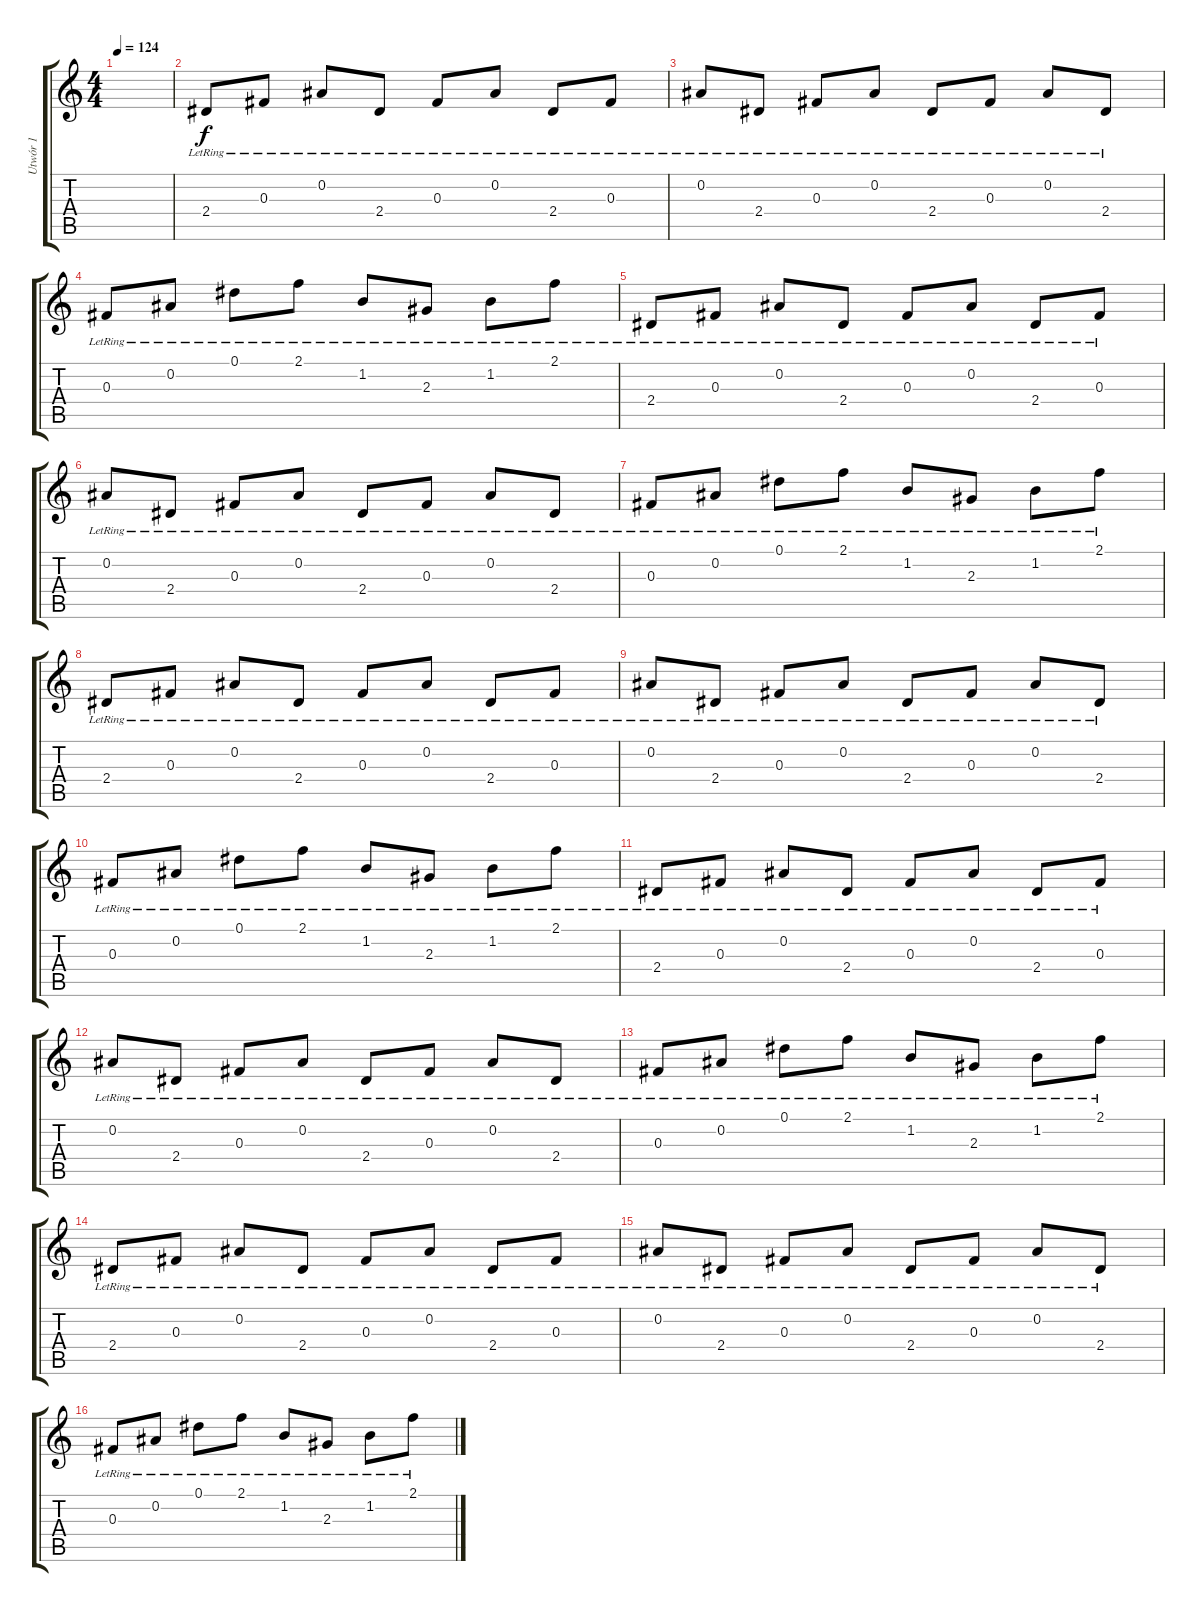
\track ("Utwór 1" "Utwór 1") {instrument acousticguitarnylon}
\staff {score tabs}
\tuning (Eb4 Bb3 Gb3 Db3 Ab2 Eb2) {hide}
\ts (4 4)
\tempo 124
\clef g2
\ks c
|
2.4{lr}.8 0.3{lr}.8 0.2{lr}.8 2.4{lr}.8 0.3{lr}.8 0.2{lr}.8 2.4{lr}.8 0.3{lr}.8 |
0.2{lr}.8 2.4{lr}.8 0.3{lr}.8 0.2{lr}.8 2.4{lr}.8 0.3{lr}.8 0.2{lr}.8 2.4{lr}.8 |
0.3{lr}.8 0.2{lr}.8 0.1{lr}.8 2.1{lr}.8 1.2{lr}.8 2.3{lr}.8 1.2{lr}.8 2.1{lr}.8 |
2.4{lr}.8 0.3{lr}.8 0.2{lr}.8 2.4{lr}.8 0.3{lr}.8 0.2{lr}.8 2.4{lr}.8 0.3{lr}.8 |
0.2{lr}.8 2.4{lr}.8 0.3{lr}.8 0.2{lr}.8 2.4{lr}.8 0.3{lr}.8 0.2{lr}.8 2.4{lr}.8 |
0.3{lr}.8 0.2{lr}.8 0.1{lr}.8 2.1{lr}.8 1.2{lr}.8 2.3{lr}.8 1.2{lr}.8 2.1{lr}.8 |
2.4{lr}.8 0.3{lr}.8 0.2{lr}.8 2.4{lr}.8 0.3{lr}.8 0.2{lr}.8 2.4{lr}.8 0.3{lr}.8 |
0.2{lr}.8 2.4{lr}.8 0.3{lr}.8 0.2{lr}.8 2.4{lr}.8 0.3{lr}.8 0.2{lr}.8 2.4{lr}.8 |
0.3{lr}.8 0.2{lr}.8 0.1{lr}.8 2.1{lr}.8 1.2{lr}.8 2.3{lr}.8 1.2{lr}.8 2.1{lr}.8 |
2.4{lr}.8 0.3{lr}.8 0.2{lr}.8 2.4{lr}.8 0.3{lr}.8 0.2{lr}.8 2.4{lr}.8 0.3{lr}.8 |
0.2{lr}.8 2.4{lr}.8 0.3{lr}.8 0.2{lr}.8 2.4{lr}.8 0.3{lr}.8 0.2{lr}.8 2.4{lr}.8 |
0.3{lr}.8 0.2{lr}.8 0.1{lr}.8 2.1{lr}.8 1.2{lr}.8 2.3{lr}.8 1.2{lr}.8 2.1{lr}.8 |
2.4{lr}.8 0.3{lr}.8 0.2{lr}.8 2.4{lr}.8 0.3{lr}.8 0.2{lr}.8 2.4{lr}.8 0.3{lr}.8 |
0.2{lr}.8 2.4{lr}.8 0.3{lr}.8 0.2{lr}.8 2.4{lr}.8 0.3{lr}.8 0.2{lr}.8 2.4{lr}.8 |
0.3{lr}.8 0.2{lr}.8 0.1{lr}.8 2.1{lr}.8 1.2{lr}.8 2.3{lr}.8 1.2{lr}.8 2.1{lr}.8
